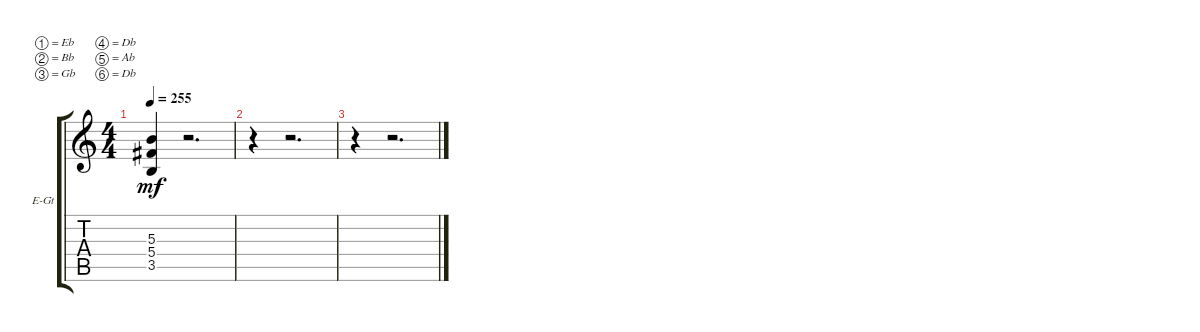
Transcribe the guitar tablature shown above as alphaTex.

\bracketExtendMode groupsimilarinstruments
\firstSystemTrackNameOrientation horizontal
\otherSystemsTrackNameOrientation horizontal
\track ("Electric Guitar" "E-Gt") {instrument distortionguitar}
\staff {score tabs}
\tuning (Eb4 Bb3 Gb3 Db3 Ab2 Db2)
\ts (4 4)
\tempo 255
\clef g2
\scale
0.333333
\ks c
(3.5 5.3 5.4).4{dy mf} r.2{d} |
\scale
0.333333 r.4 r.2{d} |
\scale
0.333333 r.4 r.2{d} |
\scale
0.333333 |
\scale
0.333333 |
\scale
0.333333 |
\scale
0.333333 |
\scale
0.333333 |
\scale
0.333333 |
\scale
0.333333 |
\scale
0.333333 |
\scale
0.333333 |
\scale
0.333333 |
\scale
0.333333 |
\scale
0.333333 |
\scale
0.333333
